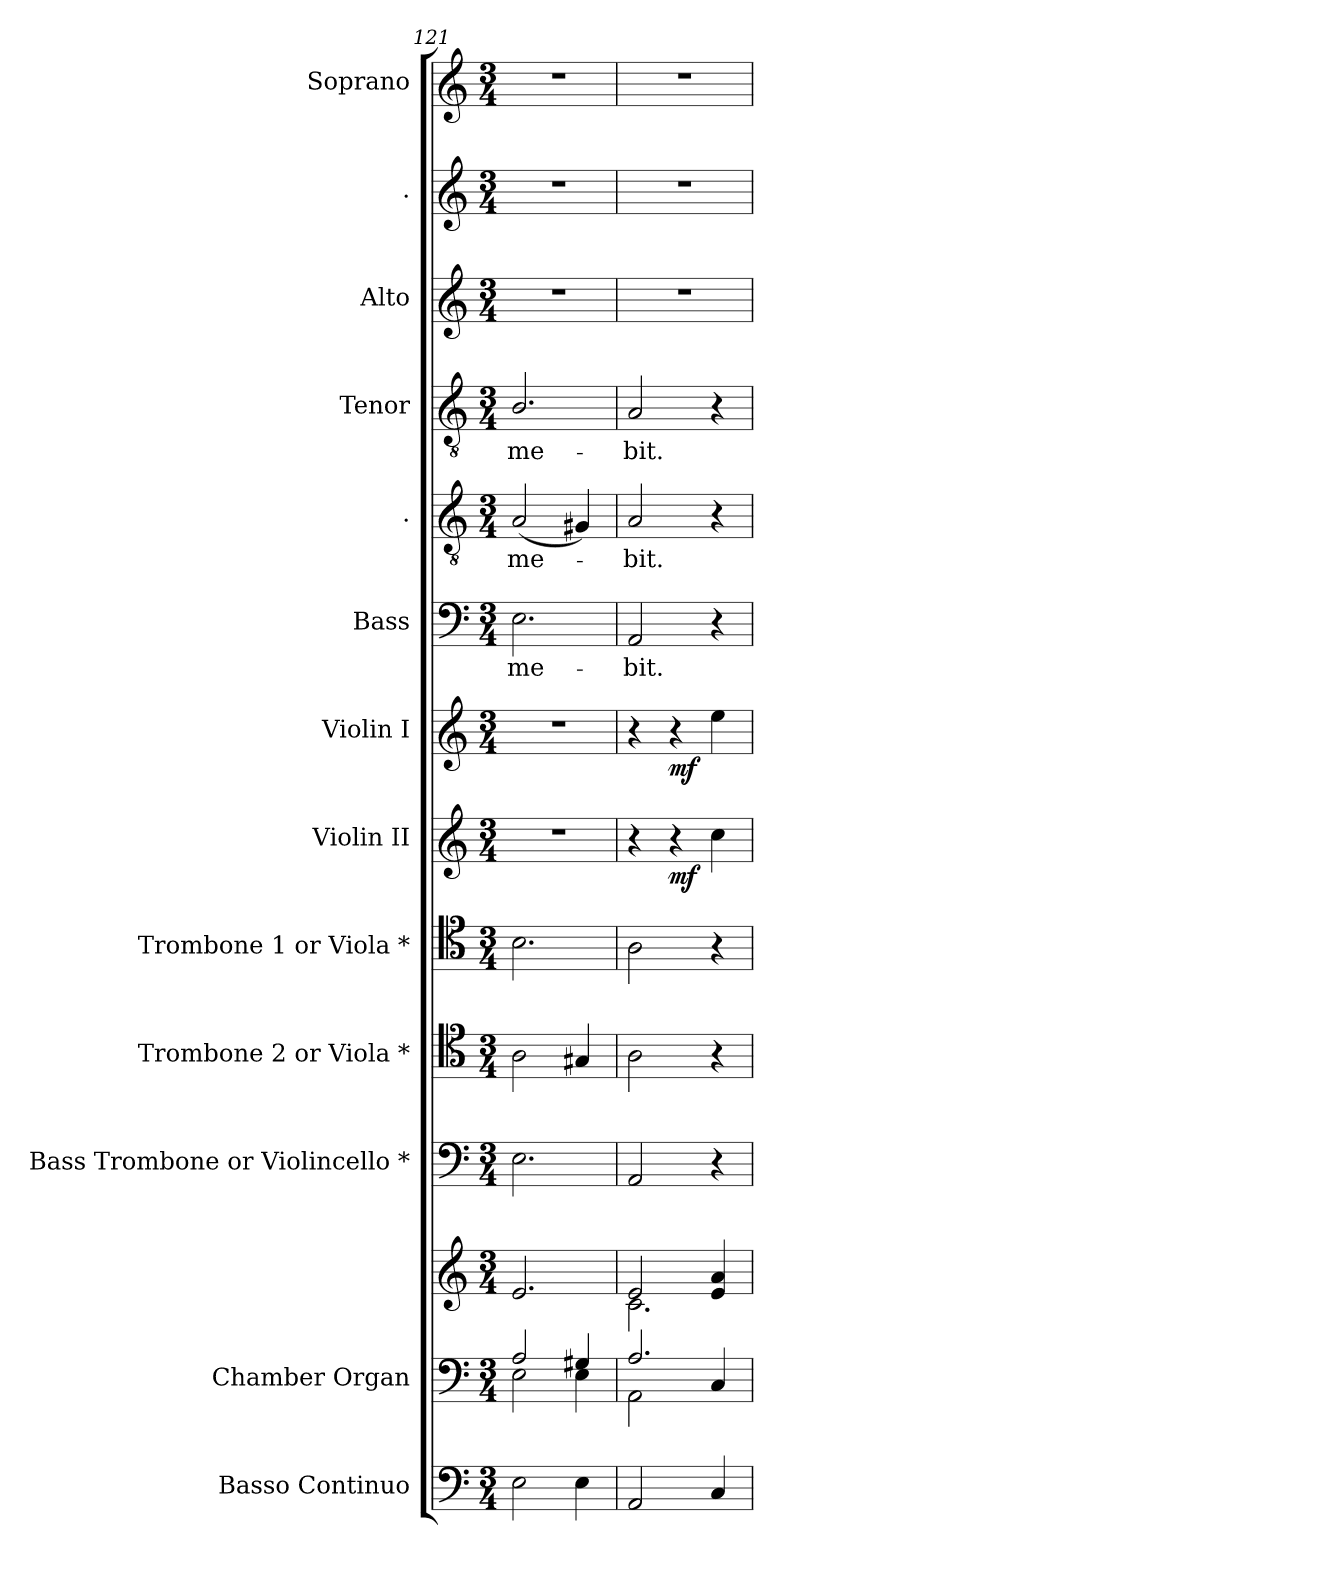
**kern	**kern	**kern	**kern	**kern	**kern	**kern	**dynam	**kern	**dynam	**kern	**text	**kern	**text	**kern	**text	**kern	**kern	**kern
*part13	*part12	*part12	*part11	*part10	*part9	*part8	*part8	*part7	*part7	*part6	*part6	*part5	*part5	*part4	*part4	*part3	*part2	*part1
*staff14	*staff13	*staff12	*staff11	*staff10	*staff9	*staff8	*staff8	*staff7	*staff7	*staff6	*staff6	*staff5	*staff5	*staff4	*staff4	*staff3	*staff2	*staff1
*I"Basso  Continuo	*I"Chamber  Organ	*	*I"Bass Trombone or Violincello *	*I"Trombone 2 or Viola *	*I"Trombone 1 or Viola *	*I"Violin II	*	*I"Violin I	*	*I"Bass	*	*I".	*	*I"Tenor	*	*I"Alto	*I".	*I"Soprano
*I'B Cont	*I'Org.	*	*I'B. Tbn.	*I'Tbn 2	*I'Tbn 1	*I'Vln. II	*	*I'Vln. I	*	*I'B.	*	*	*	*I'T,	*	*I'A.	*	*I'S.
*clefF4	*clefF4	*clefG2	*clefF4	*clefC4	*clefC4	*clefG2	*	*clefG2	*	*clefF4	*	*clefGv2	*	*clefGv2	*	*clefG2	*clefG2	*clefG2
*ITrd7c12	*	*	*	*	*	*	*	*	*	*	*	*ITrd7c12	*	*ITrd7c12	*	*	*	*
*k[]	*k[]	*k[]	*k[]	*k[]	*k[]	*k[]	*	*k[]	*	*k[]	*	*k[]	*	*k[]	*	*k[]	*k[]	*k[]
*C:	*C:	*C:	*C:	*C:	*C:	*C:	*	*C:	*	*C:	*	*C:	*	*C:	*	*C:	*C:	*C:
*M3/4	*M3/4	*M3/4	*M3/4	*M3/4	*M3/4	*M3/4	*	*M3/4	*	*M3/4	*	*M3/4	*	*M3/4	*	*M3/4	*M3/4	*M3/4
=121	=121	=121	=121	=121	=121	=121	=121	=121	=121	=121	=121	=121	=121	=121	=121	=121	=121	=121
*	*^	*	*	*	*	*	*	*	*	*	*	*	*	*	*	*	*	*
!	!	!	!	!	!	!	!LO:N:vis=1	!	!LO:N:vis=1	!	!	!	!	!	!	!	!	!	!
!	!	!	!	!	!	!	!	!	!	!	!	!LO:LY:b:color=#000000	!	!	!	!	!	!	!
!	!	!	!	!	!	!	!	!	!	!	!	!	!	!LO:LY:b:color=#000000	!	!	!	!	!
!	!	!	!	!	!	!	!	!	!	!	!	!	!	!	!	!LO:LY:b:color=#000000	!LO:N:vis=1	!LO:N:vis=1	!LO:N:vis=1
2EEi\	2Ai/	2Ei\	2.ei/	2.Ei\	2Ai\	2.Bi\	2.r	.	2.r	.	2.Ei\	-me-	(2AAi/	-me-	2.BBi/	-me-	2.r	2.r	2.r
4EEi\	4G#Xi/	4Ei\	.	.	4G#Xi/	.	.	.	.	.	.	.	4GG#Xi/)	.	.	.	.	.	.
=122	=122	=122	=122	=122	=122	=122	=122	=122	=122	=122	=122	=122	=122	=122	=122	=122	=122	=122	=122
*	*	*	*^	*	*	*	*	*	*	*	*	*	*	*	*	*	*	*	*
!	!	!	!	!	!	!	!	!	!	!	!	!	!LO:LY:b:color=#000000	!	!	!	!	!	!	!
!	!	!	!	!	!	!	!	!	!	!	!	!	!	!	!LO:LY:b:color=#000000	!	!	!	!	!
!	!	!	!	!	!	!	!	!	!	!	!	!	!	!	!	!	!LO:LY:b:color=#000000	!LO:N:vis=1	!LO:N:vis=1	!LO:N:vis=1
2AAAi/	2.Ai/	2AAi\	2ei/	2.ci\	2AAi/	2Ai\	2Ai\	4r	.	4r	.	2AAi/	-bit.	2AAi/	-bit.	2AAi/	-bit.	2.r	2.r	2.r
.	.	.	.	.	.	.	.	4r	mf	4r	mf	.	.	.	.	.	.	.	.	.
4CCi/	.	4Ci/	4ei/ 4ai	.	4r	4r	4r	4cci\	.	4eei\	.	4r	.	4r	.	4r	.	.	.	.
*	*v	*v	*	*	*	*	*	*	*	*	*	*	*	*	*	*	*	*	*	*
*	*	*v	*v	*	*	*	*	*	*	*	*	*	*	*	*	*	*	*	*
=	=	=	=	=	=	=	=	=	=	=	=	=	=	=	=	=	=	=
*-	*-	*-	*-	*-	*-	*-	*-	*-	*-	*-	*-	*-	*-	*-	*-	*-	*-	*-
